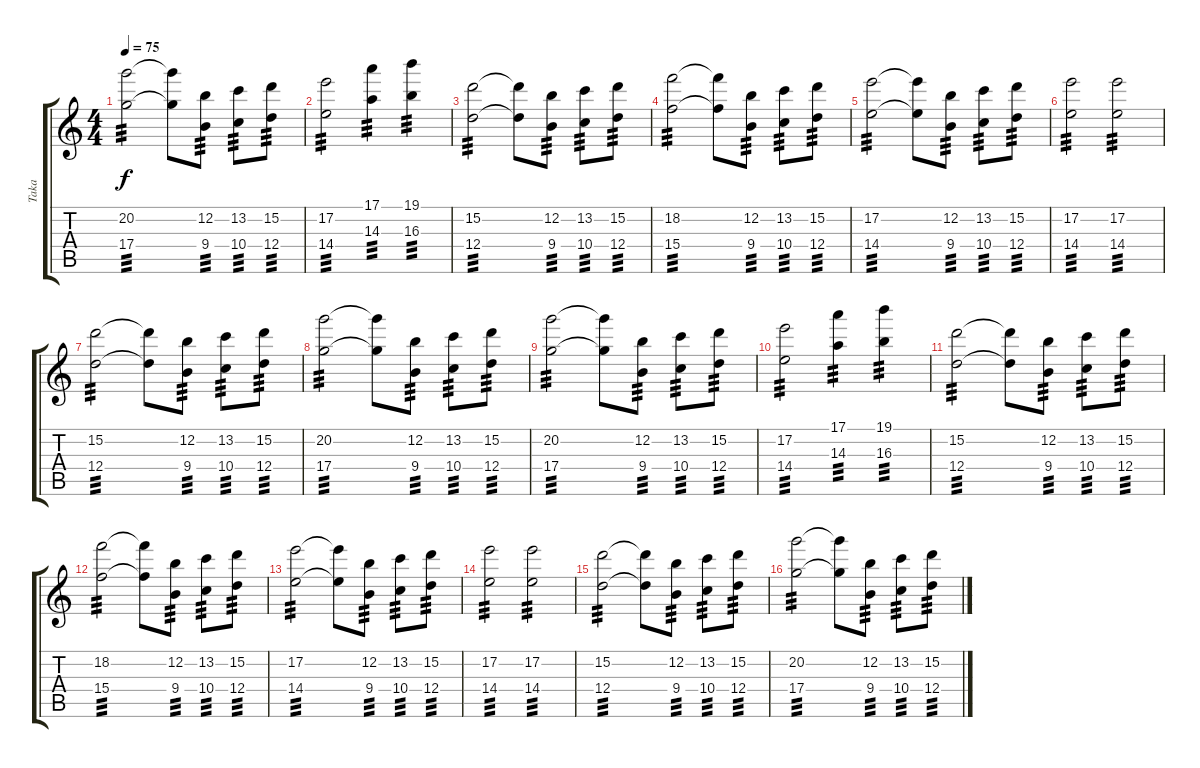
\track ("Taka" "Taka") {instrument electricguitarjazz}
\staff {score tabs}
\tuning (E4 B3 G3 D3 A2 E2) {hide}
\ts (4 4)
\tempo 75
\clef g2
\ks c
(20.2 17.4).2{tp 3 dy f} (20.2{t} 17.4{t}).8 (12.2 9.4).8{tp 3} (13.2 10.4).8{tp 3} (15.2 12.4).8{tp 3} |
(17.2 14.4).2{tp 3} (17.1 14.3).4{tp 3} (19.1 16.3).4{tp 3} |
(15.2 12.4).2{tp 3} (15.2{t} 12.4{t}).8 (12.2 9.4).8{tp 3} (13.2 10.4).8{tp 3} (15.2 12.4).8{tp 3} |
(18.2 15.4).2{tp 3} (18.2{t} 15.4{t}).8 (12.2 9.4).8{tp 3} (13.2 10.4).8{tp 3} (15.2 12.4).8{tp 3} |
(17.2 14.4).2{tp 3} (17.2{t} 14.4{t}).8 (12.2 9.4).8{tp 3} (13.2 10.4).8{tp 3} (15.2 12.4).8{tp 3} |
(17.2 14.4).2{tp 3} (17.2 14.4).2{tp 3} |
(15.2 12.4).2{tp 3} (15.2{t} 12.4{t}).8 (12.2 9.4).8{tp 3} (13.2 10.4).8{tp 3} (15.2 12.4).8{tp 3} |
(20.2 17.4).2{tp 3} (20.2{t} 17.4{t}).8 (12.2 9.4).8{tp 3} (13.2 10.4).8{tp 3} (15.2 12.4).8{tp 3} |
(20.2 17.4).2{tp 3} (20.2{t} 17.4{t}).8 (12.2 9.4).8{tp 3} (13.2 10.4).8{tp 3} (15.2 12.4).8{tp 3} |
(17.2 14.4).2{tp 3} (17.1 14.3).4{tp 3} (19.1 16.3).4{tp 3} |
(15.2 12.4).2{tp 3} (15.2{t} 12.4{t}).8 (12.2 9.4).8{tp 3} (13.2 10.4).8{tp 3} (15.2 12.4).8{tp 3} |
(18.2 15.4).2{tp 3} (18.2{t} 15.4{t}).8 (12.2 9.4).8{tp 3} (13.2 10.4).8{tp 3} (15.2 12.4).8{tp 3} |
(17.2 14.4).2{tp 3} (17.2{t} 14.4{t}).8 (12.2 9.4).8{tp 3} (13.2 10.4).8{tp 3} (15.2 12.4).8{tp 3} |
(17.2 14.4).2{tp 3} (17.2 14.4).2{tp 3} |
(15.2 12.4).2{tp 3} (15.2{t} 12.4{t}).8 (12.2 9.4).8{tp 3} (13.2 10.4).8{tp 3} (15.2 12.4).8{tp 3} |
(20.2 17.4).2{tp 3} (20.2{t} 17.4{t}).8 (12.2 9.4).8{tp 3} (13.2 10.4).8{tp 3} (15.2 12.4).8{tp 3}
